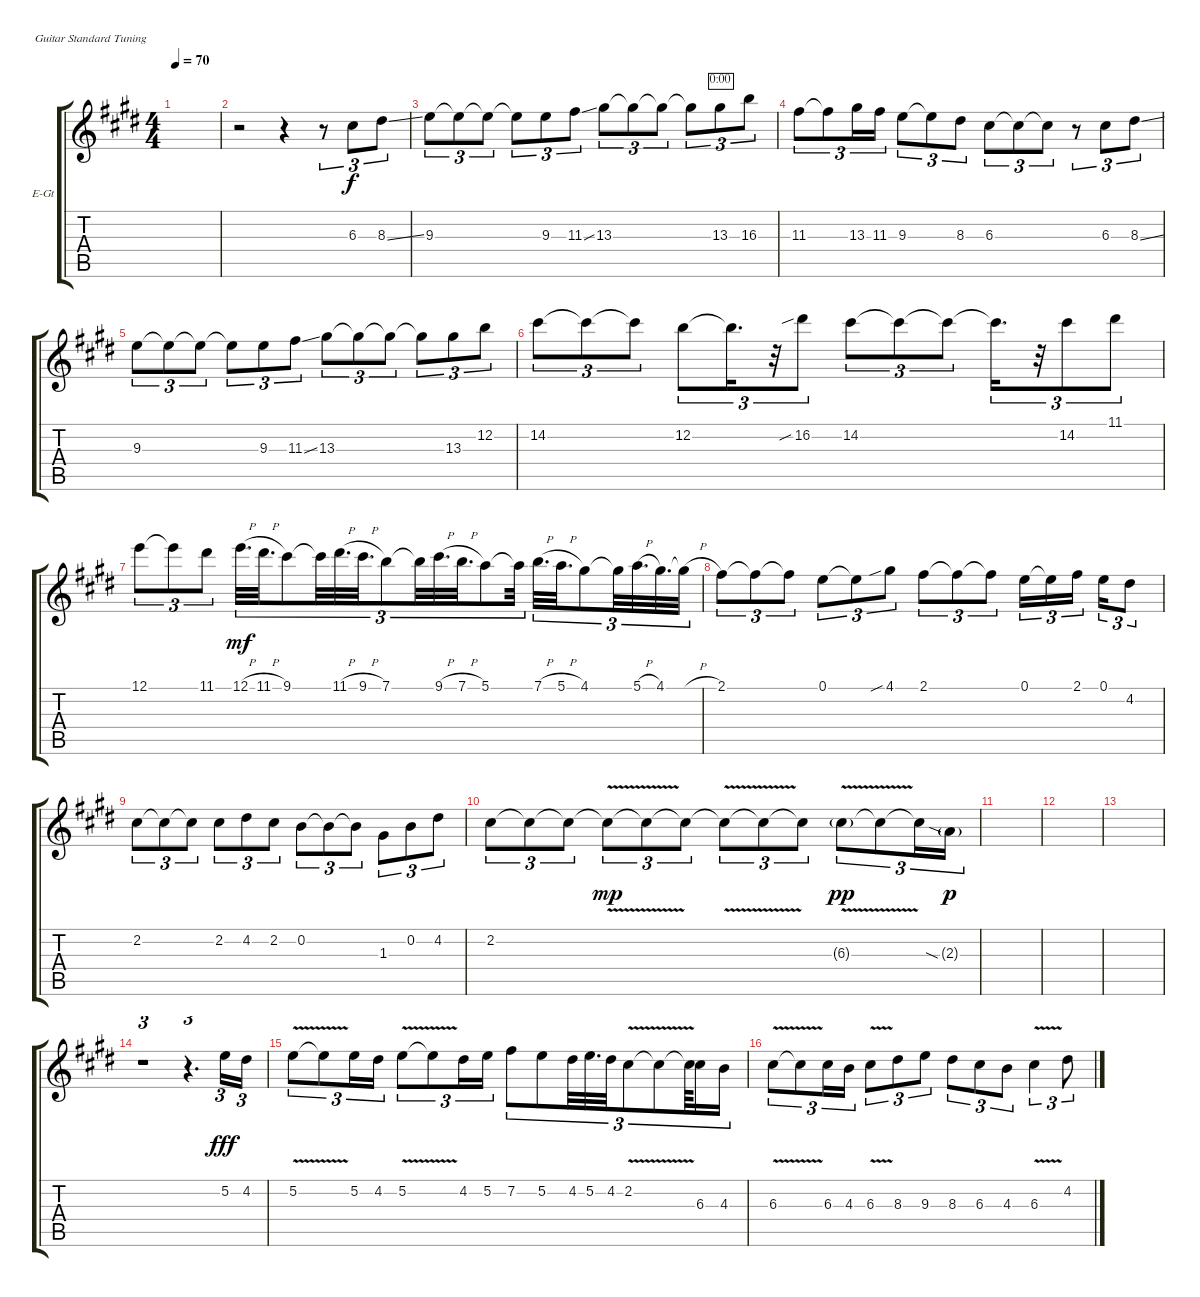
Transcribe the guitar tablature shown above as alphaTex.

\defaultSystemsLayout 4
\bracketExtendMode groupsimilarinstruments
\firstSystemTrackNameOrientation horizontal
\otherSystemsTrackNameOrientation horizontal
\track ("Solo Electric Guitar" "E-Gt") {instrument overdrivenguitar}
\staff {score tabs}
\tuning (E4 B3 G3 D3 A2 E2)
\ts (4 4)
\tempo 70
\clef g2
\ks c#minor
|
r.2 r.4 r.8{tu (3 2)} 6.3.8{tu (3 2) dy f} 8.3{ss}.8{tu (3 2)} |
9.3.8{tu (3 2)} 9.3{t}.8{tu (3 2)} 9.3{t}.8{tu (3 2)} 9.3{t}.8{tu (3 2)} 9.3.8{tu (3 2)} 11.3{ss}.8{tu (3 2)} 13.3.8{tu (3 2)} 13.3{t}.8{tu (3 2)} 13.3{t}.8{tu (3 2)} 13.3{t}.8{tu (3 2)} 13.3.8{tu (3 2) timer} 16.3.8{tu (3 2)} |
11.3.8{tu (3 2)} 11.3{t}.8{tu (3 2)} 13.3.16{tu (3 2)} 11.3.16{tu (3 2)} 9.3.8{tu (3 2)} 9.3{t}.8{tu (3 2)} 8.3.8{tu (3 2)} 6.3.8{tu (3 2)} 6.3{t}.8{tu (3 2)} 6.3{t}.8{tu (3 2)} r.8{tu (3 2)} 6.3.8{tu (3 2)} 8.3{ss}.8{tu (3 2)} |
9.3.8{tu (3 2)} 9.3{t}.8{tu (3 2)} 9.3{t}.8{tu (3 2)} 9.3{t}.8{tu (3 2)} 9.3.8{tu (3 2)} 11.3{ss}.8{tu (3 2)} 13.3.8{tu (3 2)} 13.3{t}.8{tu (3 2)} 13.3{t}.8{tu (3 2)} 13.3{t}.8{tu (3 2)} 13.3.8{tu (3 2)} 12.2.8{tu (3 2)} |
14.2.8{tu (3 2)} 14.2{t}.8{tu (3 2)} 14.2{t}.8{tu (3 2)} 12.2.8{tu (3 2)} 12.2{t}.16{d tu (3 2)} r.32{tu (3 2)} 16.2{sib}.8{tu (3 2)} 14.2.8{tu (3 2)} 14.2{t}.8{tu (3 2)} 14.2{t}.8{tu (3 2)} 14.2{t}.16{d tu (3 2)} r.32{tu (3 2)} 14.2.8{tu (3 2)} 11.1.8{tu (3 2)} |
12.1.8{tu (3 2)} 12.1{t}.8{tu (3 2)} 11.1.8{tu (3 2)} 12.1{h}.32{d tu (3 2) dy mf} 11.1{h}.32{d tu (3 2)} 9.1.8{tu (3 2)} 9.1{t}.32{tu (3 2)} 11.1{h}.32{d tu (3 2)} 9.1{h}.32{d tu (3 2)} 7.1.8{tu (3 2)} 7.1{t}.32{tu (3 2)} 9.1{h}.32{d tu (3 2)} 7.1{h}.32{d tu (3 2)} 5.1.8{tu (3 2)} 5.1{t}.32{tu (3 2)} 7.1{h}.32{d tu (3 2)} 5.1{h}.32{d tu (3 2)} 4.1.8{tu (3 2)} 4.1{t}.32{tu (3 2)} 5.1{h}.32{d tu (3 2)} 4.1.32{d tu (3 2)} 4.1{h t}.32{tu (3 2)} |
2.1.8{tu (3 2)} 2.1{t}.8{tu (3 2)} 2.1{t}.8{tu (3 2)} 0.1.8{tu (3 2)} 0.1{t}.8{tu (3 2)} 4.1{sib}.8{tu (3 2)} 2.1.8{tu (3 2)} 2.1{t}.8{tu (3 2)} 2.1{t}.8{tu (3 2)} 0.1.16{tu (3 2)} 0.1{t}.16{tu (3 2)} 2.1.16{tu (3 2)} 0.1.16{tu (3 2)} 4.2.8{tu (3 2)} |
2.2.8{tu (3 2)} 2.2{t}.8{tu (3 2)} 2.2{t}.8{tu (3 2)} 2.2.8{tu (3 2)} 4.2.8{tu (3 2)} 2.2.8{tu (3 2)} 0.2.8{tu (3 2)} 0.2{t}.8{tu (3 2)} 0.2{t}.8{tu (3 2)} 1.3.8{tu (3 2)} 0.2.8{tu (3 2)} 4.2.8{tu (3 2)} |
2.2.8{tu (3 2)} 2.2{t}.8{tu (3 2)} 2.2{t}.8{tu (3 2)} 2.2{v t}.8{tu (3 2) dy mp} 2.2{t}.8{tu (3 2)} 2.2{t}.8{tu (3 2)} 2.2{v t}.8{tu (3 2)} 2.2{t}.8{tu (3 2)} 2.2{t}.8{tu (3 2)} 6.3{v g}.8{tu (3 2) dy pp} 6.3{t}.8{tu (3 2)} 6.3{t}.16{tu (3 2)} 2.3{sia g}.16{tu (3 2) dy p} |
|
|
|
r.1{tu (3 2)} r.4{d tu (3 2)} 5.2.16{tu (3 2) dy fff} 4.2.16{tu (3 2)} |
5.2{v}.8{tu (3 2)} 5.2{v t}.8{tu (3 2)} 5.2.16{tu (3 2)} 4.2.16{tu (3 2)} 5.2{v}.8{tu (3 2)} 5.2{v t}.8{tu (3 2)} 4.2.16{tu (3 2)} 5.2.16{tu (3 2)} 7.2.8{tu (3 2)} 5.2.8{tu (3 2)} 4.2.32{tu (3 2)} 5.2.32{d tu (3 2)} 4.2.32{tu (3 2)} 2.2{v}.8{tu (3 2)} 2.2{v t}.8{tu (3 2)} 2.2{v t}.64{tu (3 2)} 6.3.16{tu (3 2)} 4.3.16{tu (3 2)} |
6.3{v}.8{tu (3 2)} 6.3{v t}.8{tu (3 2)} 6.3.16{tu (3 2)} 4.3.16{tu (3 2)} 6.3{v}.8{tu (3 2)} 8.3.8{tu (3 2)} 9.3.8{tu (3 2)} 8.3.8{tu (3 2)} 6.3.8{tu (3 2)} 4.3.8{tu (3 2)} 6.3{v}.4{tu (3 2)} 4.2.8{tu (3 2)}
